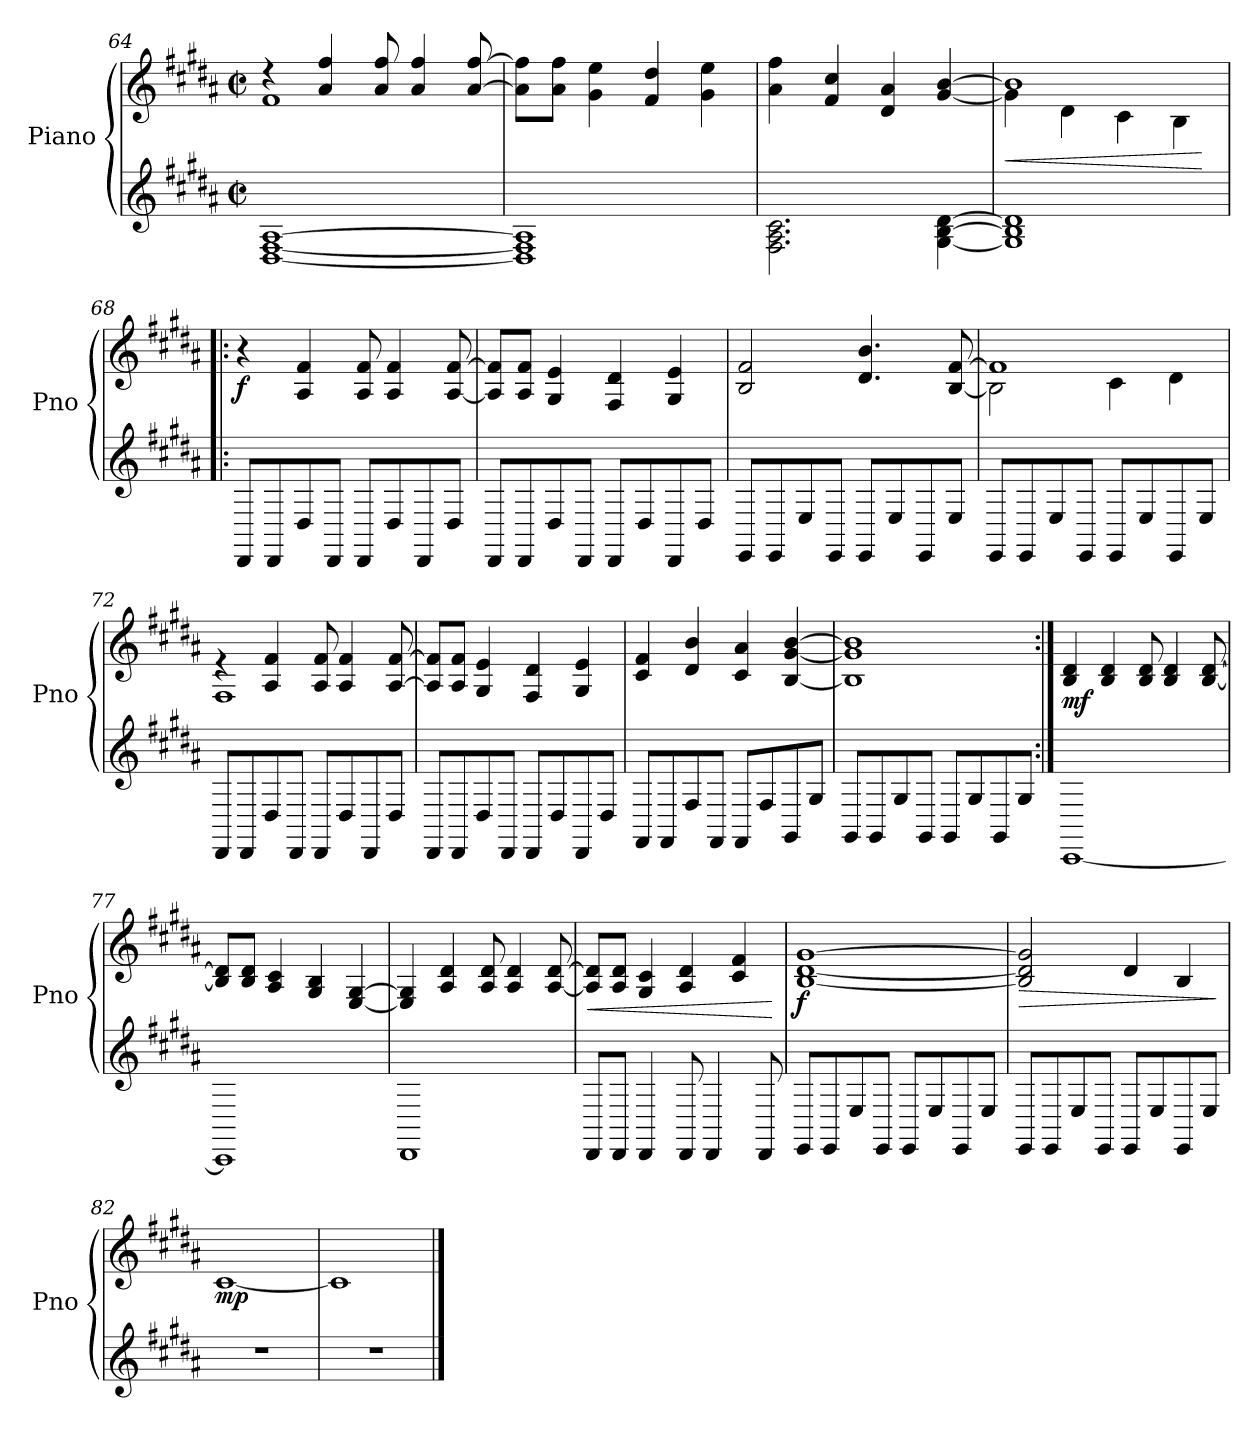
**kern	**kern	**dynam
*part1	*part1	*part1
*staff2	*staff1	*staff1/2
*I"Piano	*	*
*I'Pno	*	*
*clefG2	*clefG2	*
*k[f#c#g#d#a#]	*k[f#c#g#d#a#]	*
*M2/2	*M2/2	*
*met(c|)	*met(c|)	*
=64	=64	=64
*	*^	*
[1D# [1F# [1A#	4r	1f#	.
.	4a#/ 4ff#/	.	.
.	8a#/ 8ff#/	.	.
.	4a#/ 4ff#/	.	.
.	[8a#/ [8ff#/	.	.
*	*v	*v	*
!!LO:PB:g=z
=65	=65	=65
1D#] 1F#] 1A#]	8a#\] 8ff#\]L	.
.	8a#\ 8ff#\J	.
.	4g#\ 4ee\	.
.	4f#/ 4dd#/	.
.	4g#\ 4ee\	.
=66	=66	=66
2.F#\ 2.A#\ 2.c#\	4a#\ 4ff#\	.
.	4f#/ 4cc#/	.
.	4d#/ 4a#/	.
[4G#\ [4B\ [4d#\	[4g#/ [4b/	.
=67	=67	=67
!	!	!LO:HP:b
*	*^	*
1G#] 1B] 1d#]	1b]	4g#\]	<
.	.	4d#\	.
.	.	4c#\	.
.	.	4B\	.
*	*v	*v	*
.	.	[
=68!|:	=68!|:	=68!|:
!	!	!LO:DY:b
8DD#/L	4r	f
8DD#/	.	.
8D#/	4A#/ 4f#/	.
8DD#/J	.	.
8DD#/L	8A#/ 8f#/	.
8D#/	4A#/ 4f#/	.
8DD#/	.	.
8D#/J	[8A#/ [8f#/	.
!!LO:LB:g=z
=69	=69	=69
8DD#/L	8A#/] 8f#/]L	.
8DD#/	8A#/ 8f#/J	.
8D#/	4G#/ 4e/	.
8DD#/J	.	.
8DD#/L	4F#/ 4d#/	.
8D#/	.	.
8DD#/	4G#/ 4e/	.
8D#/J	.	.
=70	=70	=70
8EE/L	2B/ 2f#/	.
8EE/	.	.
8E/	.	.
8EE/J	.	.
8EE/L	4.d#/ 4.b/	.
8E/	.	.
8EE/	.	.
8E/J	[8B/ [8f#/	.
=71	=71	=71
*	*^	*
8EE/L	1f#]	2B\]	.
8EE/	.	.	.
8E/	.	.	.
8EE/J	.	.	.
8EE/L	.	4c#\	.
8E/	.	.	.
8EE/	.	4d#\	.
8E/J	.	.	.
!!LO:LB:g=z	!!
=72	=72	=72	=72
8DD#/L	4re	1F#	.
8DD#/	.	.	.
8D#/	4A#/ 4f#/	.	.
8DD#/J	.	.	.
8DD#/L	8A#/ 8f#/	.	.
8D#/	4A#/ 4f#/	.	.
8DD#/	.	.	.
8D#/J	[8A#/ [8f#/	.	.
*	*v	*v	*
=73	=73	=73
8DD#/L	8A#/] 8f#/]L	.
8DD#/	8A#/ 8f#/J	.
8D#/	4G#/ 4e/	.
8DD#/J	.	.
8DD#/L	4F#/ 4d#/	.
8D#/	.	.
8DD#/	4G#/ 4e/	.
8D#/J	.	.
=74	=74	=74
8FF#/L	4c#/ 4f#/	.
8FF#/	.	.
8F#/	4d#/ 4b/	.
8FF#/J	.	.
8FF#/L	4c#/ 4a#/	.
8F#/	.	.
8GG#/	[4B/ [4g#/ [4b/	.
8G#/J	.	.
!!LO:LB:g=z
=75	=75	=75
8GG#/L	1B] 1g#] 1b]	.
8GG#/	.	.
8G#/	.	.
8GG#/J	.	.
8GG#/L	.	.
8G#/	.	.
8GG#/	.	.
8G#/J	.	.
=76:|!	=76:|!	=76:|!
!	!	!LO:DY:b
[1CC#	4B/ 4d#/	mf
.	4B/ 4d#/	.
.	8B/ 8d#/	.
.	4B/ 4d#/	.
.	[8B/ [8d#/	.
=77	=77	=77
1CC#]	8B/] 8d#/]L	.
.	8B/ 8d#/J	.
.	4A#/ 4c#/	.
.	4G#/ 4B/	.
.	[4E/ [4G#/	.
=78	=78	=78
1DD#	4E/] 4G#/]	.
.	4A#/ 4d#/	.
.	8A#/ 8d#/	.
.	4A#/ 4d#/	.
.	[8A#/ [8d#/	.
!!LO:LB:g=z
=79	=79	=79
!	!	!LO:HP:b
8DD#/L	8A#/] 8d#/]L	<
8DD#/J	8A#/ 8d#/J	.
4DD#/	4G#/ 4c#/	.
8DD#/	4A#/ 4d#/	.
4DD#/	.	.
.	4c#/ 4f#/	.
8DD#/	.	.
.	.	[
=80	=80	=80
!	!	!LO:DY:b
8EE/L	[1B [1d# [1g#	f
8EE/	.	.
8E/	.	.
8EE/J	.	.
8EE/L	.	.
8E/	.	.
8EE/	.	.
8E/J	.	.
=81	=81	=81
!	!	!LO:HP:b
8EE/L	2B/] 2d#/] 2g#/]	>
8EE/	.	.
8E/	.	.
8EE/J	.	.
8EE/L	4d#/	.
8E/	.	.
8EE/	4B/	.
8E/J	.	.
.	.	]
=82	=82	=82
!	!	!LO:DY:b
1r	[1c#	mp
=83	=83	=83
1r	1c#]	.
==	==	==
*-	*-	*-
